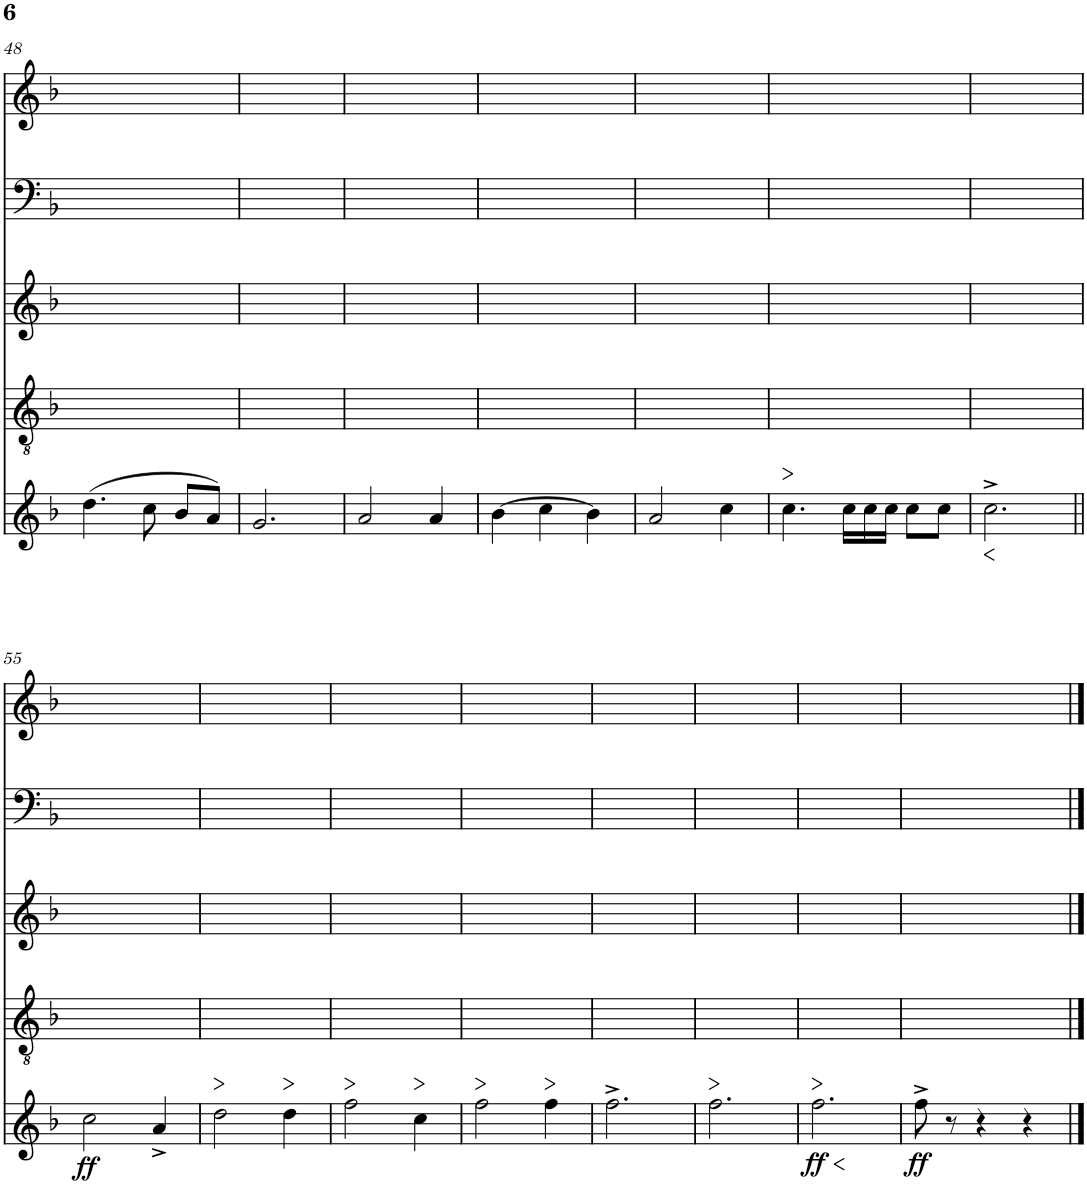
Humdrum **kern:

**kern	**dynam	**kern	**kern	**kern	**kern
*part5	*part5	*part4	*part3	*part2	*part1
*staff5	*staff5	*staff4	*staff3	*staff2	*staff1
*I"Voice	*	*I"Voice	*I"Voice	*I"Voice	*I"Voice
*I'V	*	*I'V	*I'V	*I'V	*I'V
!!LO:PB:g=z
*clefG2	*	*clefGv2	*clefG2	*clefF4	*clefG2
*k[b-]	*	*k[b-]	*k[b-]	*k[b-]	*k[b-]
*M3/4	*	*M3/4	*M3/4	*M3/4	*M3/4
=48	=48	=48	=48	=48	=48
(>4.dd\	.	2.ryy	2.ryy	2.ryy	2.ryy
8cc\	.	.	.	.	.
8b-/L	.	.	.	.	.
8a/J)	.	.	.	.	.
=49	=49	=49	=49	=49	=49
2.g/	.	2.ryy	2.ryy	2.ryy	2.ryy
=50	=50	=50	=50	=50	=50
2a/	.	2.ryy	2.ryy	2.ryy	2.ryy
4a/	.	.	.	.	.
=51	=51	=51	=51	=51	=51
[>4b-\	.	2.ryy	2.ryy	2.ryy	2.ryy
4cc\	.	.	.	.	.
4b-\]	.	.	.	.	.
=52	=52	=52	=52	=52	=52
2a/	.	2.ryy	2.ryy	2.ryy	2.ryy
4cc\	.	.	.	.	.
=53	=53	=53	=53	=53	=53
!	!LO:HP:b	!	!	!	!
4.cc\	>	2.ryy	2.ryy	2.ryy	2.ryy
16cc\LL	.	.	.	.	.
16cc\	.	.	.	.	.
16cc\JJ	.	.	.	.	.
8cc\L	.	.	.	.	.
[16cc\J	.	.	.	.	.
.	]	.	.	.	.
=54	=54	=54	=54	=54	=54
!	!LO:HP:b	!	!	!	!
2.cc^\	<	2.ryy	2.ryy	2.ryy	2.ryy
16cc\J]	[	16ryy	16ryy	16ryy	16ryy
!!LO:LB:g=z
=55	=55	=55	=55	=55	=55
!	!LO:HP:b	!	!	!	!
!	!LO:DY:n=1:b	!	!	!	!
2cc\	> ff	2.ryy	2.ryy	2.ryy	2.ryy
4a^/	.	.	.	.	.
.	]	.	.	.	.
=56	=56	=56	=56	=56	=56
!	!LO:HP:b	!	!	!	!
2dd\	>	2.ryy	2.ryy	2.ryy	2.ryy
!	!LO:HP:n=1:b	!	!	!	!
4dd\	] >	.	.	.	.
.	]	.	.	.	.
=57	=57	=57	=57	=57	=57
!	!LO:HP:b	!	!	!	!
2ff\	>	2.ryy	2.ryy	2.ryy	2.ryy
!	!LO:HP:n=1:b	!	!	!	!
4cc\	] >	.	.	.	.
.	]	.	.	.	.
=58	=58	=58	=58	=58	=58
!	!LO:HP:b	!	!	!	!
2ff\	>	2.ryy	2.ryy	2.ryy	2.ryy
!	!LO:HP:n=1:b	!	!	!	!
4ff\	] >	.	.	.	.
=59	=59	=59	=59	=59	=59
2.ff^\	.	2.ryy	2.ryy	2.ryy	2.ryy
.	]	.	.	.	.
=60	=60	=60	=60	=60	=60
!	!LO:HP:b	!	!	!	!
2.ff\	>	2.ryy	2.ryy	2.ryy	2.ryy
.	]	.	.	.	.
=61	=61	=61	=61	=61	=61
!	!LO:DY:b	!	!	!	!
2.ff\	ff	2.ryy	2.ryy	2.ryy	2.ryy
=62	=62	=62	=62	=62	=62
!	!LO:DY:b	!	!	!	!
8ff^\	ff	2.ryy	2.ryy	2.ryy	2.ryy
8r	.	.	.	.	.
4r	.	.	.	.	.
4r	.	.	.	.	.
==	==	==	==	==	==
*-	*-	*-	*-	*-	*-
